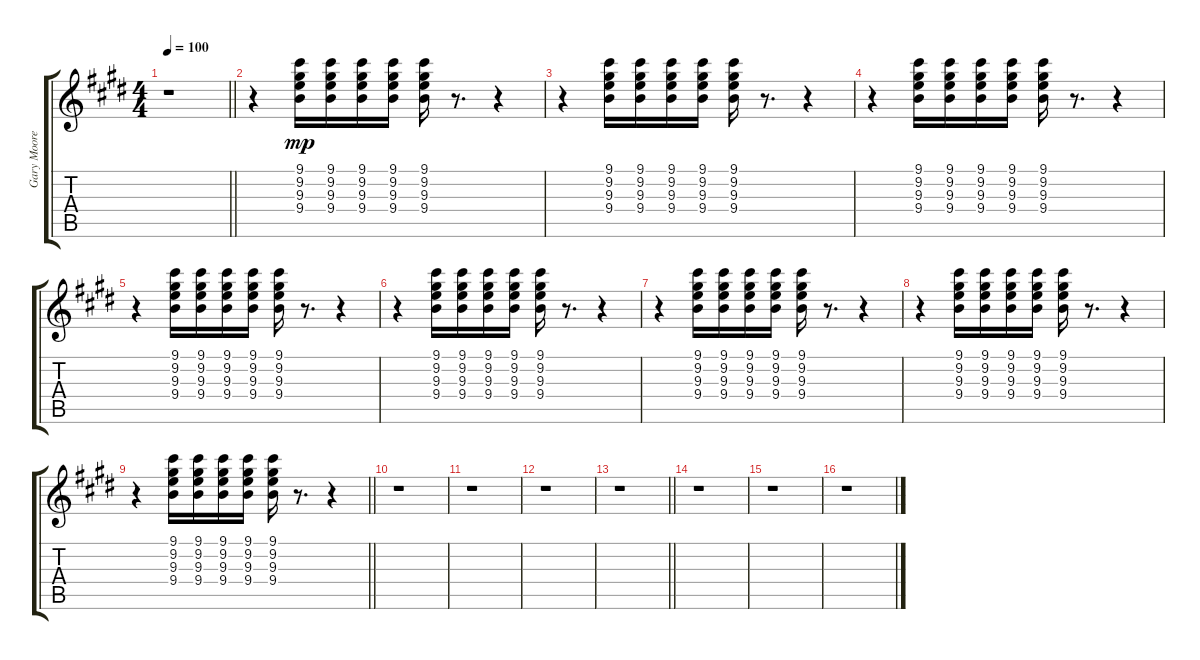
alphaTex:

\track ("Gary Moore - Rhythm clean electric" "Gary Moore") {instrument electricguitarclean}
\staff {score tabs}
\tuning (E4 B3 G3 D3 A2 E2) {hide}
\ts (4 4)
\tempo 100
\clef g2
\barLineRight lightlight
\ks e
r.1{dy mp} |
r.4 (9.1 9.2 9.3 9.4).16 (9.1 9.2 9.3 9.4).16 (9.1 9.2 9.3 9.4).16 (9.1 9.2 9.3 9.4).16 (9.1 9.2 9.3 9.4).16 r.8{d} r.4 |
r.4 (9.1 9.2 9.3 9.4).16 (9.1 9.2 9.3 9.4).16 (9.1 9.2 9.3 9.4).16 (9.1 9.2 9.3 9.4).16 (9.1 9.2 9.3 9.4).16 r.8{d} r.4 |
r.4 (9.1 9.2 9.3 9.4).16 (9.1 9.2 9.3 9.4).16 (9.1 9.2 9.3 9.4).16 (9.1 9.2 9.3 9.4).16 (9.1 9.2 9.3 9.4).16 r.8{d} r.4 |
r.4 (9.1 9.2 9.3 9.4).16 (9.1 9.2 9.3 9.4).16 (9.1 9.2 9.3 9.4).16 (9.1 9.2 9.3 9.4).16 (9.1 9.2 9.3 9.4).16 r.8{d} r.4 |
r.4 (9.1 9.2 9.3 9.4).16 (9.1 9.2 9.3 9.4).16 (9.1 9.2 9.3 9.4).16 (9.1 9.2 9.3 9.4).16 (9.1 9.2 9.3 9.4).16 r.8{d} r.4 |
r.4 (9.1 9.2 9.3 9.4).16 (9.1 9.2 9.3 9.4).16 (9.1 9.2 9.3 9.4).16 (9.1 9.2 9.3 9.4).16 (9.1 9.2 9.3 9.4).16 r.8{d} r.4 |
r.4 (9.1 9.2 9.3 9.4).16 (9.1 9.2 9.3 9.4).16 (9.1 9.2 9.3 9.4).16 (9.1 9.2 9.3 9.4).16 (9.1 9.2 9.3 9.4).16 r.8{d} r.4 |
\barLineRight lightlight
r.4 (9.1 9.2 9.3 9.4).16 (9.1 9.2 9.3 9.4).16 (9.1 9.2 9.3 9.4).16 (9.1 9.2 9.3 9.4).16 (9.1 9.2 9.3 9.4).16 r.8{d} r.4 |
r.1 |
r.1 |
r.1 |
\barLineRight lightlight
r.1 |
r.1 |
r.1 |
r.1
